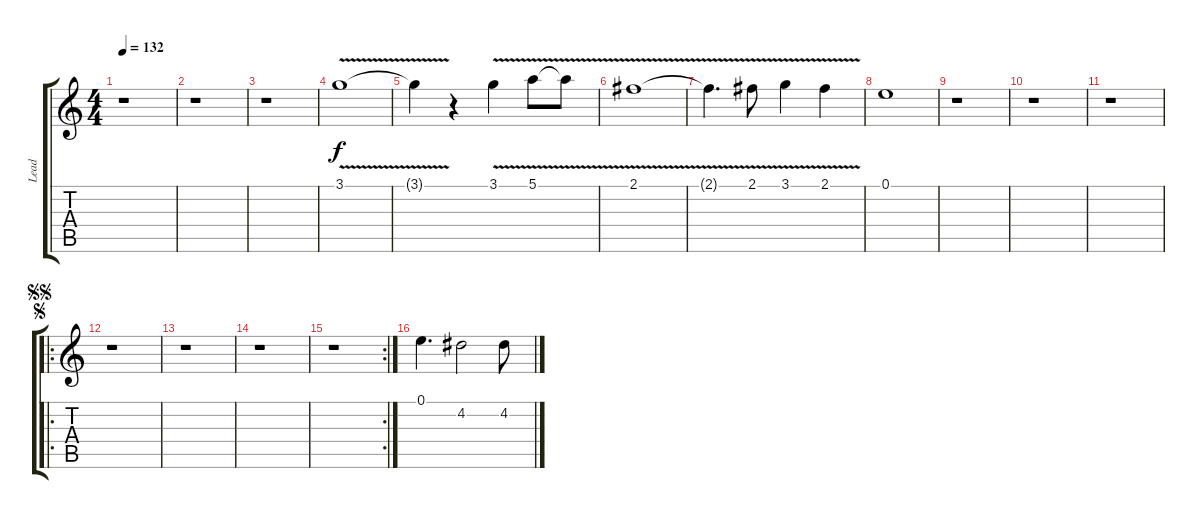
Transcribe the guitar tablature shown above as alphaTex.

\track ("Lead" "Lead") {instrument distortionguitar}
\staff {score tabs}
\tuning (E4 B3 G3 D3 A2 E2) {hide}
\ts (4 4)
\tempo 132
\clef g2
\ks c
r.1{dy f instrument distortionguitar} |
r.1 |
r.1 |
3.1{v}.1 |
3.1{v t}.4 r.4 3.1{v}.4 5.1{v}.8 5.1{v t}.8 |
2.1{v}.1 |
2.1{v t}.4{d} 2.1{v}.8 3.1{v}.4 2.1{v}.4 |
0.1.1 |
r.1 |
r.1 |
r.1 |
\ro
\jump segno
\jump segnosegno
r.1 |
r.1 |
r.1 |
\rc 2
r.1 |
0.1.4{d} 4.2.2 4.2.8
